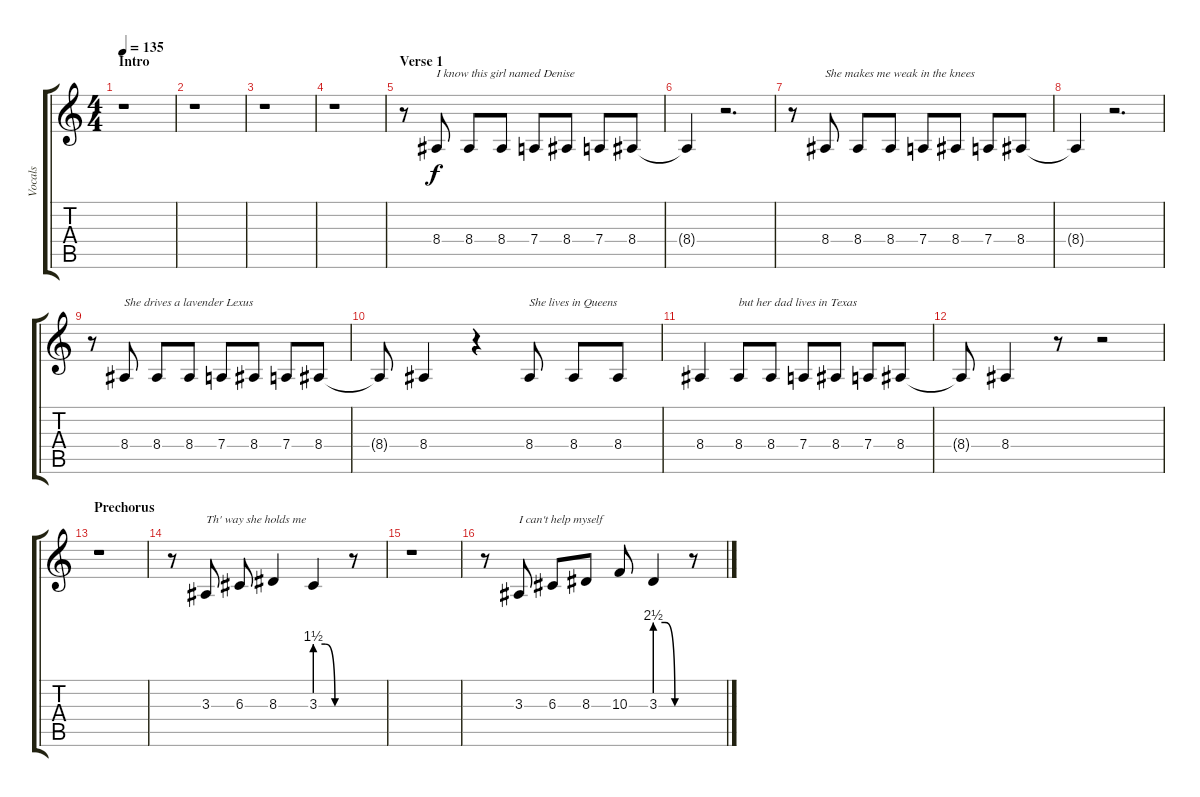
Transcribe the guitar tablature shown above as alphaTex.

\track ("Vocals" "Vocals") {instrument altosax}
\staff {score tabs}
\tuning (E4 B3 G3 D3 A2 E2) {hide}
\ts (4 4)
\section ("" "Intro")
\tempo 135
\clef g2
\ks c
r.1{dy f instrument altosax} |
r.1 |
r.1 |
r.1 |
\section ("" "Verse 1")
r.8 8.4.8{txt "I know this girl named Denise"} 8.4.8 8.4.8 7.4.8 8.4.8 7.4.8 8.4.8 |
8.4{t}.4 r.2{d} |
r.8 8.4.8{txt "She makes me weak in the knees"} 8.4.8 8.4.8 7.4.8 8.4.8 7.4.8 8.4.8 |
8.4{t}.4 r.2{d} |
r.8 8.4.8{txt "She drives a lavender Lexus"} 8.4.8 8.4.8 7.4.8 8.4.8 7.4.8 8.4.8 |
8.4{t}.8 8.4.4 r.4 8.4.8{txt "She lives in Queens"} 8.4.8 8.4.8 |
8.4.4 8.4.8{txt "but her dad lives in Texas"} 8.4.8 7.4.8 8.4.8 7.4.8 8.4.8 |
8.4{t}.8 8.4.4 r.8 r.2 |
\section ("" "Prechorus")
r.1 |
r.8 3.3.8{txt "Th' way she holds me"} 6.3.8 8.3.4 3.3{be (custom 0 6 20 6 40 0 60 0)}.4 r.8 |
r.1 |
r.8 3.3.8{txt "I can't help myself"} 6.3.8 8.3.8 10.3.8 3.3{be (custom 0 10 20 10 40 0 60 0)}.4 r.8
